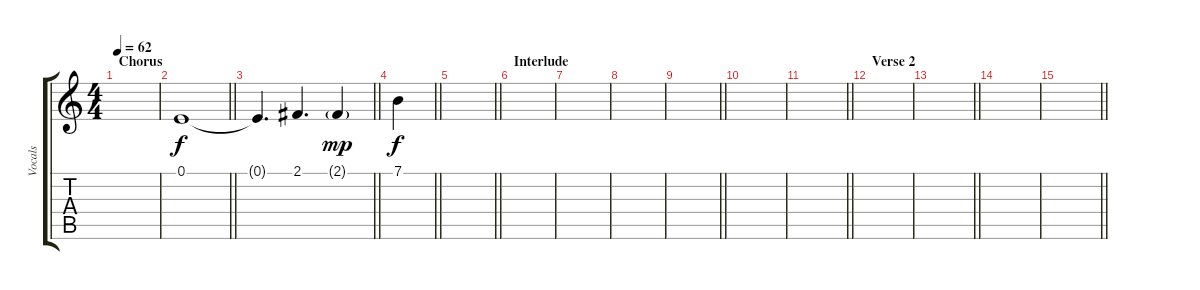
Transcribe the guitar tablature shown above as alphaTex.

\track ("Vocals" "Vocals") {instrument tenorsax}
\staff {score tabs}
\tuning (E4 B3 G3 D3 A2 E2) {hide}
\ts (4 4)
\section ("" "Chorus ")
\tempo 62
\clef g2
\ks c
|
\barLineRight lightlight
0.1.1 |
\barLineRight lightlight
0.1{t}.4{d} 2.1.4{d} 2.1{g}.4{dy mp} |
\barLineRight lightlight
7.1.4{dy f} |
\barLineRight lightlight
|
\section ("" "Interlude")
|
|
|
\barLineRight lightlight
|
|
\barLineRight lightlight
|
\section ("" "Verse 2")
|
\barLineRight lightlight
|
|
\barLineRight lightlight
